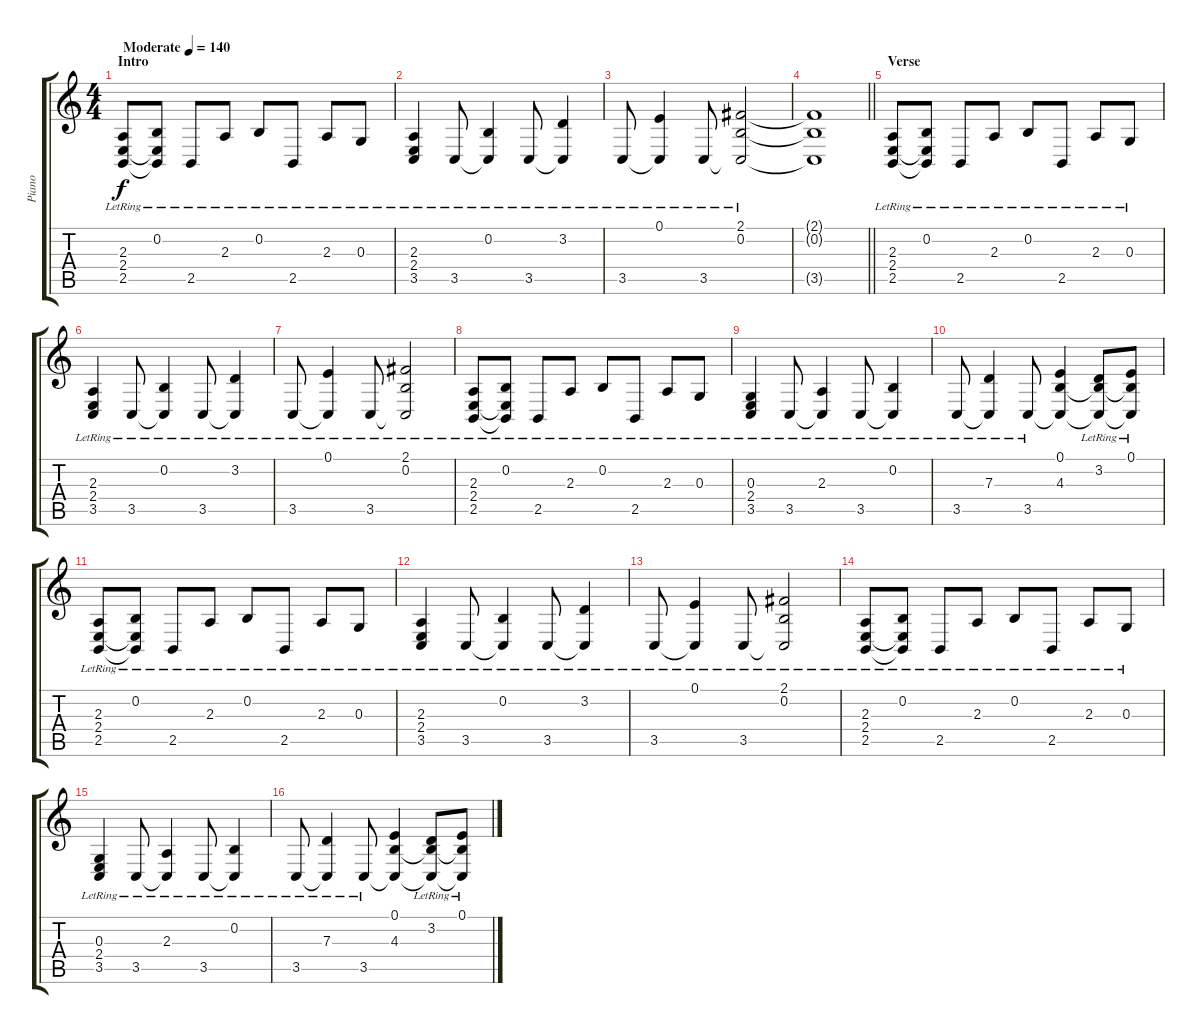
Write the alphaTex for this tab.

\track ("Piano" "Piano") {instrument brightacousticpiano}
\staff {score tabs}
\tuning (E4 B3 G3 D3 A2 E2) {hide}
\ts (4 4)
\section ("" "Intro")
\tempo (140 "Moderate")
\clef g2
\ks c
(2.3{lr} 2.4{lr} 2.5{lr}).8{dy f instrument brightacousticpiano} (0.2{lr} 2.4{t} 2.5{t}).8 2.5{lr}.8 2.3{lr}.8 0.2{lr}.8 2.5{lr}.8 2.3{lr}.8 0.3{lr}.8 |
(2.3{lr} 2.4{lr} 3.5{lr}).4 3.5{lr}.8 (0.2{lr} 3.5{t}).4 3.5{lr}.8 (3.2{lr} 3.5{t}).4 |
3.5{lr}.8 (0.1{lr} 3.5{t}).4 3.5{lr}.8 (2.1{lr} 0.2 3.5{t}).2 |
\barLineRight lightlight
(2.1{t} 0.2{t} 3.5{t}).1 |
\section ("" "Verse")
(2.3{lr} 2.4{lr} 2.5{lr}).8 (0.2{lr} 2.4{t} 2.5{t}).8 2.5{lr}.8 2.3{lr}.8 0.2{lr}.8 2.5{lr}.8 2.3{lr}.8 0.3{lr}.8 |
(2.3{lr} 2.4{lr} 3.5{lr}).4 3.5{lr}.8 (0.2{lr} 3.5{t}).4 3.5{lr}.8 (3.2{lr} 3.5{t}).4 |
3.5{lr}.8 (0.1{lr} 3.5{t}).4 3.5{lr}.8 (2.1{lr} 0.2 3.5{t}).2 |
(2.3{lr} 2.4{lr} 2.5{lr}).8 (0.2{lr} 2.4{t} 2.5{t}).8 2.5{lr}.8 2.3{lr}.8 0.2{lr}.8 2.5{lr}.8 2.3{lr}.8 0.3{lr}.8 |
(0.3{lr} 2.4{lr} 3.5{lr}).4 3.5{lr}.8 (2.3{lr} 3.5{t}).4 3.5{lr}.8 (0.2{lr} 3.5{t}).4 |
3.5{lr}.8 (7.3{lr} 3.5{t}).4 3.5{lr}.8 (0.1 4.3 3.5{t}).4 (3.2{lr} 4.3{t} 3.5{t}).8 (0.1{lr} 4.3{t} 3.5{t}).8 |
(2.3{lr} 2.4{lr} 2.5{lr}).8 (0.2{lr} 2.4{t} 2.5{t}).8 2.5{lr}.8 2.3{lr}.8 0.2{lr}.8 2.5{lr}.8 2.3{lr}.8 0.3{lr}.8 |
(2.3{lr} 2.4{lr} 3.5{lr}).4 3.5{lr}.8 (0.2{lr} 3.5{t}).4 3.5{lr}.8 (3.2{lr} 3.5{t}).4 |
3.5{lr}.8 (0.1{lr} 3.5{t}).4 3.5{lr}.8 (2.1{lr} 0.2 3.5{t}).2 |
(2.3{lr} 2.4{lr} 2.5{lr}).8 (0.2{lr} 2.4{t} 2.5{t}).8 2.5{lr}.8 2.3{lr}.8 0.2{lr}.8 2.5{lr}.8 2.3{lr}.8 0.3{lr}.8 |
(0.3{lr} 2.4{lr} 3.5{lr}).4 3.5{lr}.8 (2.3{lr} 3.5{t}).4 3.5{lr}.8 (0.2{lr} 3.5{t}).4 |
3.5{lr}.8 (7.3{lr} 3.5{t}).4 3.5{lr}.8 (0.1 4.3 3.5{t}).4 (3.2{lr} 4.3{t} 3.5{t}).8 (0.1{lr} 4.3{t} 3.5{t}).8
